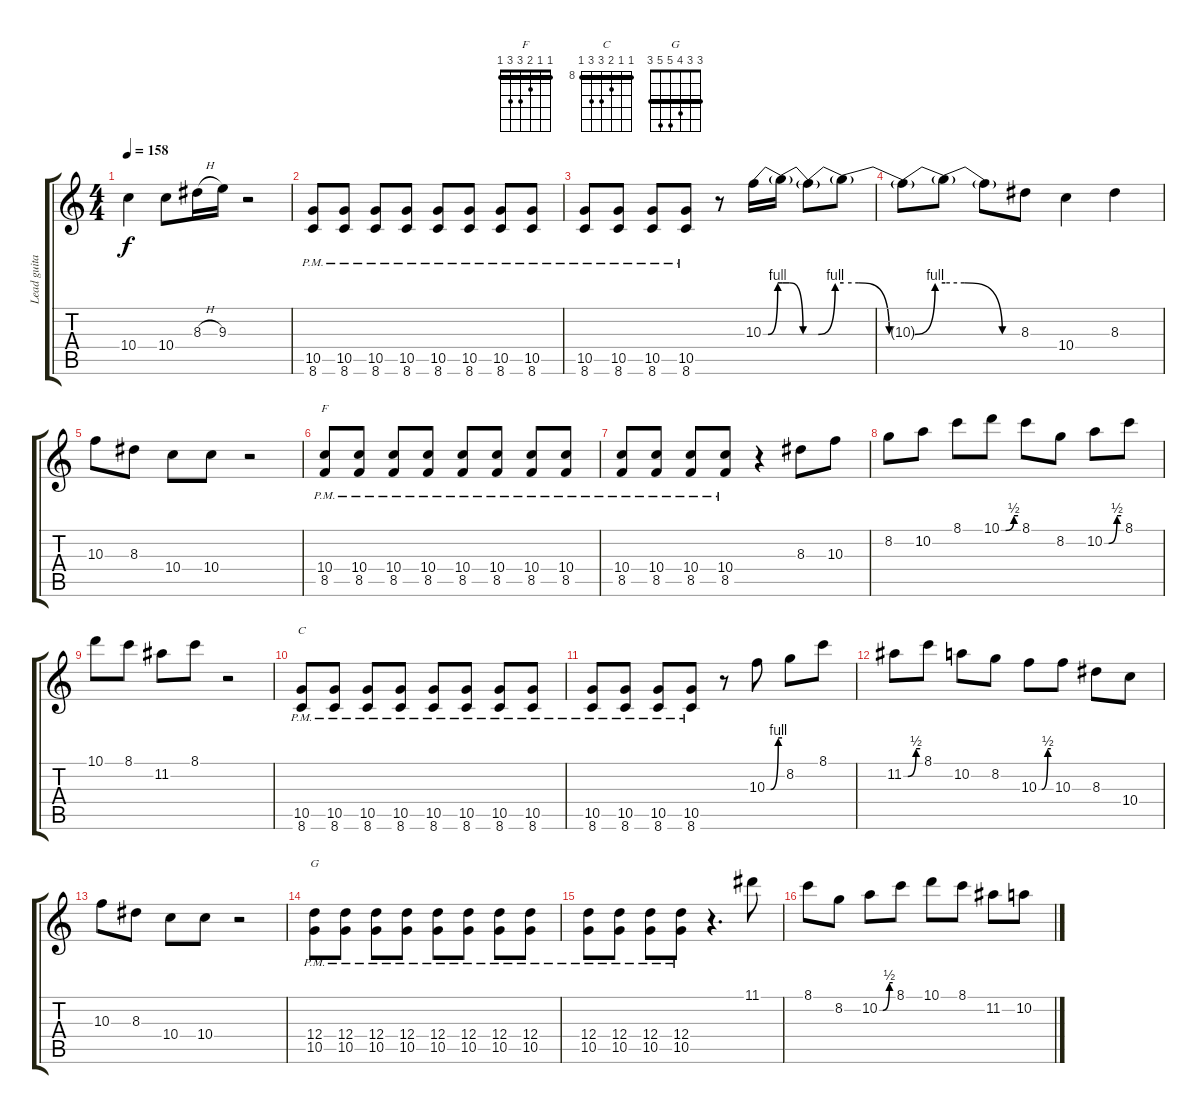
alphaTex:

\track ("Lead guitar" "Lead guita") {instrument overdrivenguitar}
\staff {score tabs}
\tuning (E4 B3 G3 D3 A2 E2) {hide}
\chord ("F" 1 1 2 3 3 1) {barre 1}
\chord ("C" 8 8 9 10 10 8) {firstfret 8 barre 8}
\chord ("G" 3 3 4 5 5 3) {barre 3}
\ts (4 4)
\tempo 158
\clef g2
\ks c
10.4.4{dy f} 10.4.8 8.3{h}.16 9.3.16 r.2 |
(10.5{pm} 8.6{pm}).8 (10.5{pm} 8.6{pm}).8 (10.5{pm} 8.6{pm}).8 (10.5{pm} 8.6{pm}).8 (10.5{pm} 8.6{pm}).8 (10.5{pm} 8.6{pm}).8 (10.5{pm} 8.6{pm}).8 (10.5{pm} 8.6{pm}).8 |
(10.5{pm} 8.6{pm}).8 (10.5{pm} 8.6{pm}).8 (10.5{pm} 8.6{pm}).8 (10.5{pm} 8.6{pm}).8 r.8 10.3{be (custom 0 0 15 0 45 4 60 4)}.16 10.3{be (custom 0 4 15 4 45 0 60 0) t}.16 10.3{be (custom 0 0 15 0 45 4 60 4) t}.8 10.3{be (custom 0 4 15 4 45 0 60 0) t}.8 |
10.3{be (custom 0 0 15 0 45 4 60 4) t}.8 10.3{be (custom 0 4 15 4 45 0 60 0) t}.8 10.3{t}.8 8.3.8 10.4.4 8.3.4 |
10.3.8 8.3.8 10.4.8 10.4.8 r.2 |
(10.4{pm} 8.5{pm}).8{ch "F"} (10.4{pm} 8.5{pm}).8 (10.4{pm} 8.5{pm}).8 (10.4{pm} 8.5{pm}).8 (10.4{pm} 8.5{pm}).8 (10.4{pm} 8.5{pm}).8 (10.4{pm} 8.5{pm}).8 (10.4{pm} 8.5{pm}).8 |
(10.4{pm} 8.5{pm}).8 (10.4{pm} 8.5{pm}).8 (10.4{pm} 8.5{pm}).8 (10.4{pm} 8.5{pm}).8 r.4 8.3.8 10.3.8 |
8.2.8 10.2.8 8.1.8 10.1{be (custom 0 0 15 0 45 2 60 2)}.8 8.1.8 8.2.8 10.2{be (custom 0 0 15 0 45 2 60 2)}.8 8.1.8 |
10.1.8 8.1.8 11.2.8 8.1.8 r.2 |
(10.5{pm} 8.6{pm}).8{ch "C"} (10.5{pm} 8.6{pm}).8 (10.5{pm} 8.6{pm}).8 (10.5{pm} 8.6{pm}).8 (10.5{pm} 8.6{pm}).8 (10.5{pm} 8.6{pm}).8 (10.5{pm} 8.6{pm}).8 (10.5{pm} 8.6{pm}).8 |
(10.5{pm} 8.6{pm}).8 (10.5{pm} 8.6{pm}).8 (10.5{pm} 8.6{pm}).8 (10.5{pm} 8.6{pm}).8 r.8 10.3{be (custom 0 0 15 0 45 4 60 4)}.8 8.2.8 8.1.8 |
11.2{be (custom 0 0 15 0 45 2 60 2)}.8 8.1.8 10.2.8 8.2.8 10.3{be (custom 0 0 15 0 45 2 60 2)}.8 10.3.8 8.3.8 10.4.8 |
10.3.8 8.3.8 10.4.8 10.4.8 r.2 |
(12.4{pm} 10.5{pm}).8{ch "G"} (12.4{pm} 10.5{pm}).8 (12.4{pm} 10.5{pm}).8 (12.4{pm} 10.5{pm}).8 (12.4{pm} 10.5{pm}).8 (12.4{pm} 10.5{pm}).8 (12.4{pm} 10.5{pm}).8 (12.4{pm} 10.5{pm}).8 |
(12.4{pm} 10.5{pm}).8 (12.4{pm} 10.5{pm}).8 (12.4{pm} 10.5{pm}).8 (12.4{pm} 10.5{pm}).8 r.4{d} 11.1.8 |
8.1.8 8.2.8 10.2{be (custom 0 0 15 0 45 2 60 2)}.8 8.1.8 10.1.8 8.1.8 11.2.8 10.2.8
